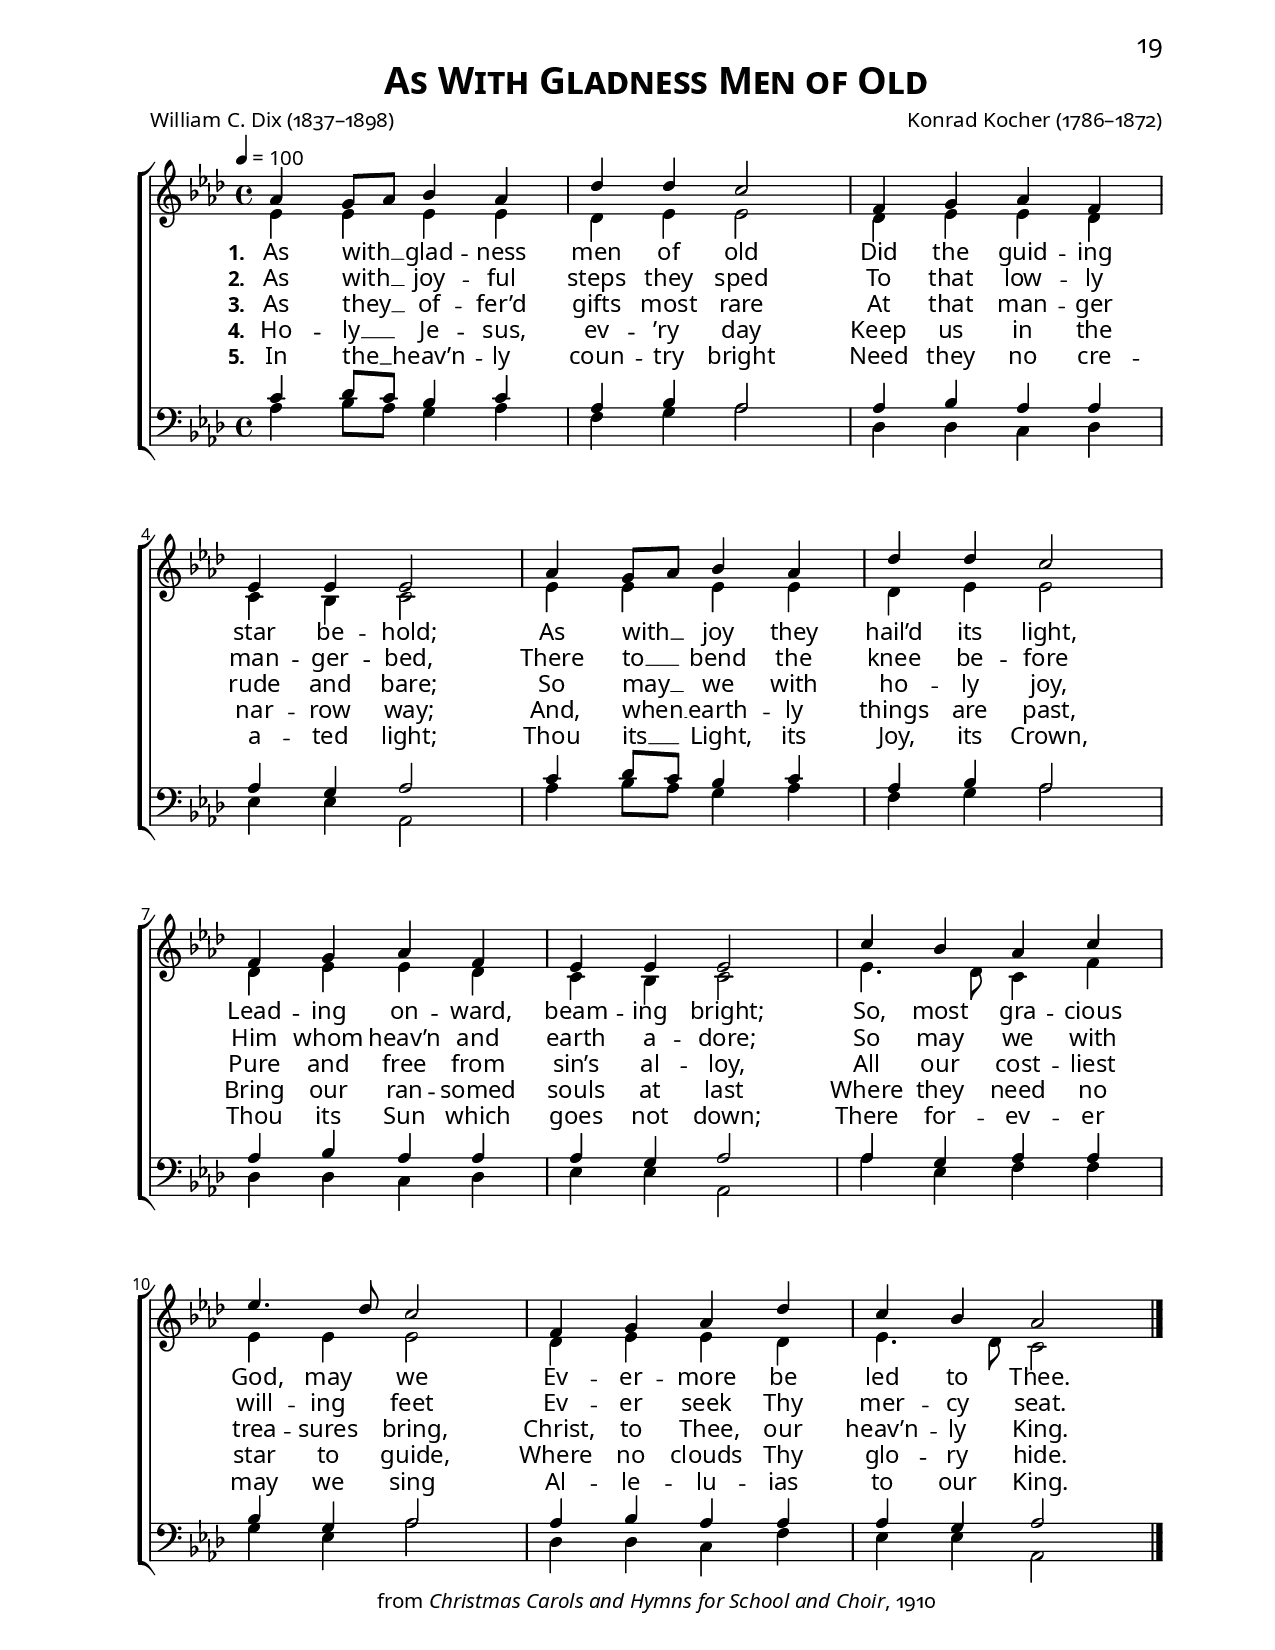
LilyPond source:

\version "2.14.2"
\include "util.ly"
\header {
  title = \markup{\override #'(font-name . "Garamond Premier Pro Semibold"){ \abs-fontsize #18 \smallCapsOldStyle"As With Gladness Men of Old"}}
  poet = \markup\oldStyleNum"William C. Dix (1837–1898)"
  composer = \markup\oldStyleNum"Konrad Kocher (1786–1872)"
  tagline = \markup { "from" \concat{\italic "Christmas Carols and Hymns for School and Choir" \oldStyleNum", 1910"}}
}
\paper {
  paper-height = 11\in
  paper-width = 8.5\in
  indent = 0\in
  %system-system-spacing = #'((basic-distance . 10) (padding . 0))
  ragged-last-bottom = ##f
  ragged-bottom = ##f
  two-sided = ##t
  inner-margin = 1\in
  outer-margin = 0.75\in
  top-margin = 0.26\in
  bottom-margin = 0.25\in
  first-page-number = #019
  print-first-page-number = ##t
  headerLine = ""
  oddHeaderMarkup = \markup\fill-line{
     \override #'(font-name . "Garamond Premier Pro")\abs-fontsize #12.5
     \combine 
        \fill-line{"" \on-the-fly #print-page-number-check-first
        \oldStylePageNum""
        }
        \fill-line{\headerLine}
  }
  evenHeaderMarkup = \markup {
     \override #'(font-name . "Garamond Premier Pro")\abs-fontsize #12.5
     \combine
        \on-the-fly #print-page-number-check-first
        \oldStylePageNum""
        \fill-line{\headerLine}
  }
}
#(set-global-staff-size 18) \paper{ #(define fonts (make-pango-font-tree "Garamond Premier Pro" "Garamond Premier Pro" "Garamond Premier Pro" (/ 18 20))) }
global = {
  \key aes \major
  \time 4/4
  \autoBeamOff
  \override DynamicLineSpanner #'staff-padding = #0.0
  \override DynamicLineSpanner #'Y-extent = #'(-1 . 1)
}

sopMusic = \relative c'' {
  \tempo 4 = 100
  aes4 g8[ aes] bes4 aes |
  des des c2 |
  f,4 g aes f | \break
  
  ees4 ees ees2 |
  aes4 g8[ aes] bes4 aes |
  des des c2 | \break
  
  f,4 g aes f |
  ees ees ees2 |
  c'4 bes aes c | \break
  
  ees4. des8 c2 |
  f,4 g aes des |
  c bes aes2 \bar "|."
}
sopWords = \lyricmode {
  
}

altoMusic = \relative c' {
  ees4 ees ees ees |
  des ees ees2 |
  des4 ees ees des |
  
  c bes c2 |
  ees4 ees ees ees |
  des ees ees2 |
  
  des4 ees ees des |
  c bes c2 |
  ees4. des8 c4 f |
  
  ees ees ees2 |
  des4 ees ees des |
  ees4. des8 c2 \bar "|."
}
altoWords = \lyricmode {
  \dropLyricsIX
  \set stanza = #"1. "
  As with __ glad -- ness men of old
  Did the guid -- ing star be -- hold;
  As with __ joy they hail’d its light,
  Lead -- ing on -- ward, beam -- ing bright;
  So, most gra -- cious God, may we
  Ev -- er -- more be led to Thee.
}
altoWordsII = \lyricmode {
  \dropLyricsIX
%\markup\italic
  \set stanza = #"2. "
  As with __ joy -- ful steps they sped
  To that low -- ly man -- ger -- bed,
  There to __ bend the knee be -- fore
  Him whom heav’n and earth a -- dore;
  So may we with will -- ing feet
  Ev -- er seek Thy mer -- cy seat.
}
altoWordsIII = \lyricmode {
  \dropLyricsIX
  \set stanza = #"3. "
  As they __ of -- fer’d gifts most rare
  At that man -- ger rude and bare;
  So may __ we with ho -- ly joy,
  Pure and free from sin’s al -- loy,
  All our cost -- liest trea -- sures bring,
  Christ, to Thee, our heav’n -- ly King.
}
altoWordsIV = \lyricmode {
  \dropLyricsIX
  \set stanza = #"4. "
  Ho -- ly __ Je -- sus, ev -- ’ry day
  Keep us in the nar -- row way;
  And, when __ earth -- ly things are past,
  Bring our ran -- somed souls at last
  Where they need no star to guide,
  Where no clouds Thy glo -- ry hide.
}
altoWordsV = \lyricmode {
  \dropLyricsIX
  \set stanza = #"5. "
  In the __ heav’n -- ly coun -- try bright
  Need they no cre -- a -- ted light;
  Thou its __ Light, its Joy, its Crown,
  Thou its Sun which goes not down;
  There for -- ev -- er may we sing
  Al -- le -- lu -- ias to our King.
}
altoWordsVI = \lyricmode {
}
tenorMusic = \relative c' {
  c4 des8[ c] bes4 c |
  aes bes aes2 |
  aes4 bes aes aes |
  
  aes g aes2 |
  c4 des8[ c] bes4 c |
  aes bes aes2 |
  
  aes4 bes aes aes |
  aes g aes2 |
  aes4 g aes aes |
  
  bes g aes2 |
  aes4 bes aes aes |
  aes g aes2 \bar "|."
}
tenorWords = \lyricmode {

}

bassMusic = \relative c' {
  aes4 bes8[ aes] g4 aes |
  f g aes2 |
  des,4 des c des |
  
  ees ees aes,2 |
  aes'4 bes8[ aes] g4 aes |
  f g aes2 |
  
  des,4 des c des |
  ees ees aes,2 |
  aes'4 ees f f |
  
  g ees aes2 |
  des,4 des c f |
  ees ees aes,2 \bar "|."
}
bassWords = \lyricmode {

}

\score {
  <<
   \new ChoirStaff <<
%    \new Lyrics = sopranos \with { \override VerticalAxisGroup #'nonstaff-relatedstaff-spacing = #'((basic-distance . 1)) }
    \new Staff = women <<
      \new Voice = "sopranos" { \voiceOne << \global \sopMusic >> }
      \new Voice = "altos" { \voiceTwo << \global \altoMusic >> }
    >>
    \new Lyrics \with { alignAboveContext = #"women" \override VerticalAxisGroup #'nonstaff-relatedstaff-spacing = #'((basic-distance . 1))} \lyricsto "sopranos" \sopWords
   \new Staff = men <<
      \clef bass
      \new Voice = "tenors" { \voiceOne << \global \tenorMusic >> }
      \new Voice = "basses" { \voiceTwo << \global \bassMusic >> }
    >>
    \new Lyrics = "altosVI"  \with { alignBelowContext = #"women" } \lyricsto "tenors" \altoWordsVI
    \new Lyrics = "altosV"  \with { alignBelowContext = #"women" } \lyricsto "tenors" \altoWordsV
    \new Lyrics = "altosIV"  \with { alignBelowContext = #"women" } \lyricsto "tenors" \altoWordsIV
    \new Lyrics = "altosIII"  \with { alignBelowContext = #"women" } \lyricsto "tenors" \altoWordsIII
    \new Lyrics = "altosII"  \with { alignBelowContext = #"women" } \lyricsto "tenors" \altoWordsII
    \new Lyrics = "altos"  \with { alignBelowContext = #"women" \override VerticalAxisGroup #'nonstaff-relatedstaff-spacing = #'((padding . -0.7)) } \lyricsto "tenors" \altoWords
    \new Lyrics \with { alignAboveContext = #"men" \override VerticalAxisGroup #'nonstaff-relatedstaff-spacing = #'((basic-distance . 1)) } \lyricsto "tenors" \tenorWords
    \new Lyrics \with { alignBelowContext = #"men" \override VerticalAxisGroup #'nonstaff-relatedstaff-spacing = #'((basic-distance . 1)) } \lyricsto "basses" \bassWords
  >>
%    \new PianoStaff << \new Staff { \new Voice { \pianoRH } } \new Staff { \clef "bass" \pianoLH } >>
  >>
  \layout {
  \context {
    \Lyrics
    \override LyricText #'font-size = #1.3
  }
    \context {
      \Score
      %\override SpacingSpanner #'base-shortest-duration = #(ly:make-moment 1 8)
      %\override SpacingSpanner #'common-shortest-duration = #(ly:make-moment 1 4)
    }
    \context {
      % Remove all empty staves
      % \Staff \RemoveEmptyStaves \override VerticalAxisGroup #'remove-first = ##t
    }
    \context {
      \Lyrics
      \override LyricText #'X-offset = #center-on-word
    }
  }
}

